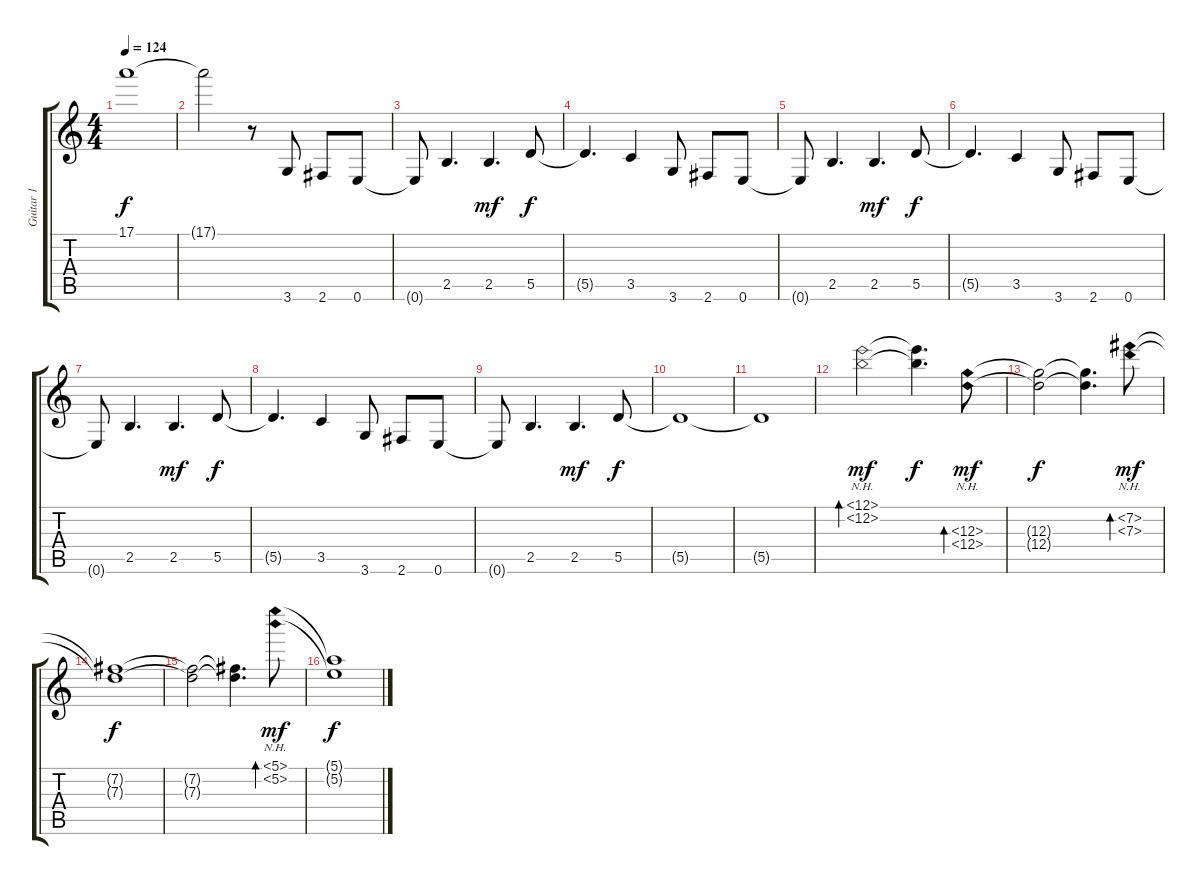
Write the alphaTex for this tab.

\track ("Guitar 1" "Guitar 1") {instrument overdrivenguitar}
\staff {score tabs}
\tuning (E4 B3 G3 D3 A2 E2) {hide}
\ts (4 4)
\tempo 124
\clef g2
\ks c
17.1.1{dy f} |
17.1{t}.2 r.8 3.6.8{volume 16} 2.6.8 0.6.8 |
0.6{t}.8 2.5.4{d} 2.5.4{d dy mf} 5.5.8{dy f} |
5.5{t}.4{d} 3.5.4 3.6.8 2.6.8 0.6.8 |
0.6{t}.8 2.5.4{d} 2.5.4{d dy mf} 5.5.8{dy f} |
5.5{t}.4{d} 3.5.4 3.6.8 2.6.8 0.6.8 |
0.6{t}.8 2.5.4{d} 2.5.4{d dy mf} 5.5.8{dy f} |
5.5{t}.4{d} 3.5.4 3.6.8 2.6.8 0.6.8 |
0.6{t}.8 2.5.4{d} 2.5.4{d dy mf} 5.5.8{dy f} |
5.5{t}.1 |
5.5{t}.1 |
(12.1{nh} 12.2{nh}).2{bd 120 dy mf volume 12} (12.1{t} 12.2{t}).4{d dy f} (12.3{nh} 12.4{nh}).8{bd 120 dy mf} |
(12.3{t} 12.4{t}).2{dy f} (12.3{t} 12.4{t}).4{d} (7.2{nh} 7.3{nh}).8{bd 120 dy mf} |
(7.2{t} 7.3{t}).1{dy f} |
(7.2{t} 7.3{t}).2 (7.2{t} 7.3{t}).4{d} (5.1{nh} 5.2{nh}).8{bd 120 dy mf} |
(5.1{t} 5.2{t}).1{dy f}
